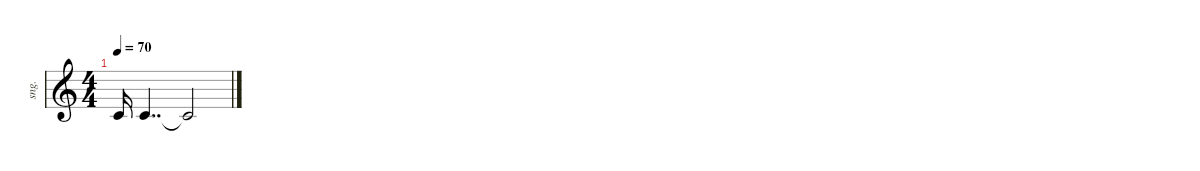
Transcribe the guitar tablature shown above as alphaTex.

\defaultSystemsLayout 4
\hideDynamics
\bracketExtendMode nobrackets
\otherSystemsTrackNameOrientation horizontal
\track ("V. Harmony 1" "sng.") {multiBarRest instrument voiceoohs}
\staff {score}
\tuning (E4 B3 G3 D3 A2 E2)
\ts (4 4)
\tempo 70
\clef g2
\ks c
1.2.16{dy mf} 1.2.4{dd} 1.2{t}.2
